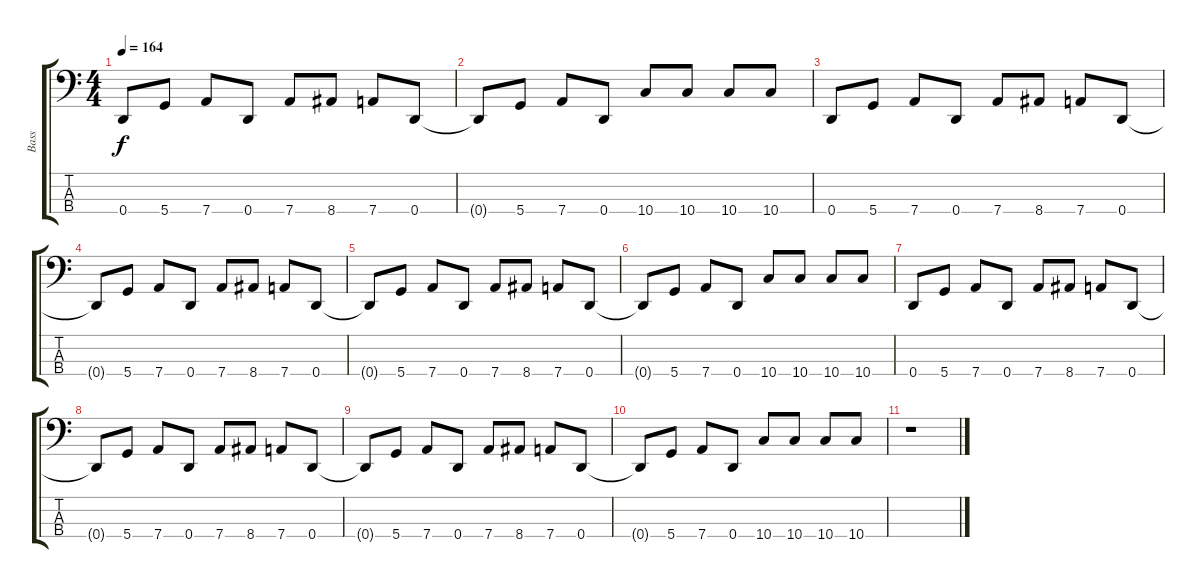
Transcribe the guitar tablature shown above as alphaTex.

\track ("Bass" "Bass") {instrument electricbassfinger}
\staff {score tabs}
\tuning (G2 D2 A1 D1) {hide}
\ts (4 4)
\tempo 164
\clef f4
\ks c
0.4{t}.8{dy f} 5.4.8 7.4.8 0.4.8 7.4.8 8.4.8 7.4.8 0.4.8 |
0.4{t}.8 5.4.8 7.4.8 0.4.8 10.4.8 10.4.8 10.4.8 10.4.8 |
0.4.8 5.4.8 7.4.8 0.4.8 7.4.8 8.4.8 7.4.8 0.4.8 |
0.4{t}.8 5.4.8 7.4.8 0.4.8 7.4.8 8.4.8 7.4.8 0.4.8 |
0.4{t}.8 5.4.8 7.4.8 0.4.8 7.4.8 8.4.8 7.4.8 0.4.8 |
0.4{t}.8 5.4.8 7.4.8 0.4.8 10.4.8 10.4.8 10.4.8 10.4.8 |
0.4.8 5.4.8 7.4.8 0.4.8 7.4.8 8.4.8 7.4.8 0.4.8 |
0.4{t}.8 5.4.8 7.4.8 0.4.8 7.4.8 8.4.8 7.4.8 0.4.8 |
0.4{t}.8 5.4.8 7.4.8 0.4.8 7.4.8 8.4.8 7.4.8 0.4.8 |
0.4{t}.8 5.4.8 7.4.8 0.4.8 10.4.8 10.4.8 10.4.8 10.4.8 |
r.1
